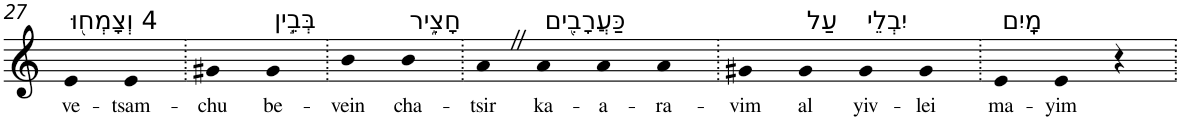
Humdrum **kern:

**kern	**text
*part1	*part1
*staff1	*staff1
*I"Piano	*
*I'Pno	*
!!LO:PB:g=z
*clefG2	*
*k[]	*
=27	=27
!LO:TX:a:t=4 וְצָמְח֖וּ	!
!	!LO:LY:b
4e	ve-
!	!LO:LY:b
4e	-tsam-
=28.	=28.
!	!LO:LY:b
4g#X	-chu
!LO:TX:a:t=בְּבֵ֣ין	!
!	!LO:LY:b
4g#	be-
=29.	=29.
!	!LO:LY:b
4b	-vein
!LO:TX:a:t=חָצִ֑יר	!
!	!LO:LY:b
4b	cha-
=30.	=30.
!	!LO:LY:b
4aZ	-tsir
!LO:TX:a:t=כַּעֲרָבִ֖ים	!
!	!LO:LY:b
4a	ka-
!	!LO:LY:b
4a	-a-
!	!LO:LY:b
4a	-ra-
=31.	=31.
!	!LO:LY:b
4g#X	-vim
!LO:TX:a:t=עַל	!
!	!LO:LY:b
4g#	al
!LO:TX:a:t=יִבְלֵי	!
!	!LO:LY:b
4g#	yiv-
!	!LO:LY:b
4g#	-lei
=32.	=32.
!LO:TX:a:t=מָֽיִם	!
!	!LO:LY:b
4e	ma-
!	!LO:LY:b
4e	-yim
4r	.
=.	=.
*-	*-
